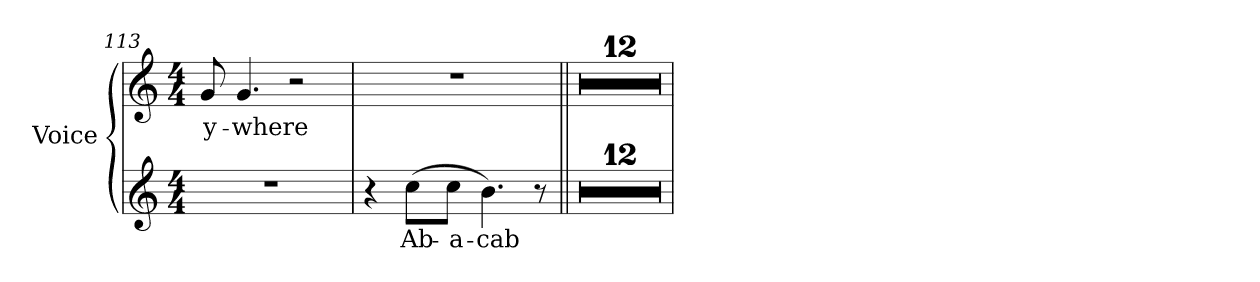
**kern	**text	**kern	**text
*part2	*part2	*part1	*part1
*staff2	*staff2	*staff1	*staff1
*I"Voice	*	*I"Voice	*
*I'Voice	*	*I'Voice	*
*clefG2	*	*clefG2	*
*k[]	*	*k[]	*
*C:	*	*C:	*
*M4/4	*	*M4/4	*
=113	=113	=113	=113
!	!	!	!LO:LY:b:color=#000000
1r	.	8gi/	-y-
!	!	!	!LO:LY:b:color=#000000
.	.	4.gi/	-where
.	.	2r	.
!!LO:LB:g=z
=114	=114	=114	=114
4r	.	1r	.
!	!LO:LY:b:color=#000000	!	!
(8cci\L	Ab-	.	.
!	!LO:LY:b:color=#000000	!	!
8cci\J	-a-	.	.
!	!LO:LY:b:color=#000000	!	!
4.bi\)	-cab	.	.
8r	.	.	.
=115||	=115||	=115||	=115||
1r	.	1r	.
=116	=116	=116	=116
1r	.	1r	.
=117	=117	=117	=117
1r	.	1r	.
=118	=118	=118	=118
1r	.	1r	.
=119	=119	=119	=119
1r	.	1r	.
=120	=120	=120	=120
1r	.	1r	.
=121	=121	=121	=121
1r	.	1r	.
=122	=122	=122	=122
1r	.	1r	.
!!LO:LB:g=z
=123	=123	=123	=123
1r	.	1r	.
=124	=124	=124	=124
1r	.	1r	.
=125	=125	=125	=125
1r	.	1r	.
=126	=126	=126	=126
1r	.	1r	.
=	=	=	=
*-	*-	*-	*-
